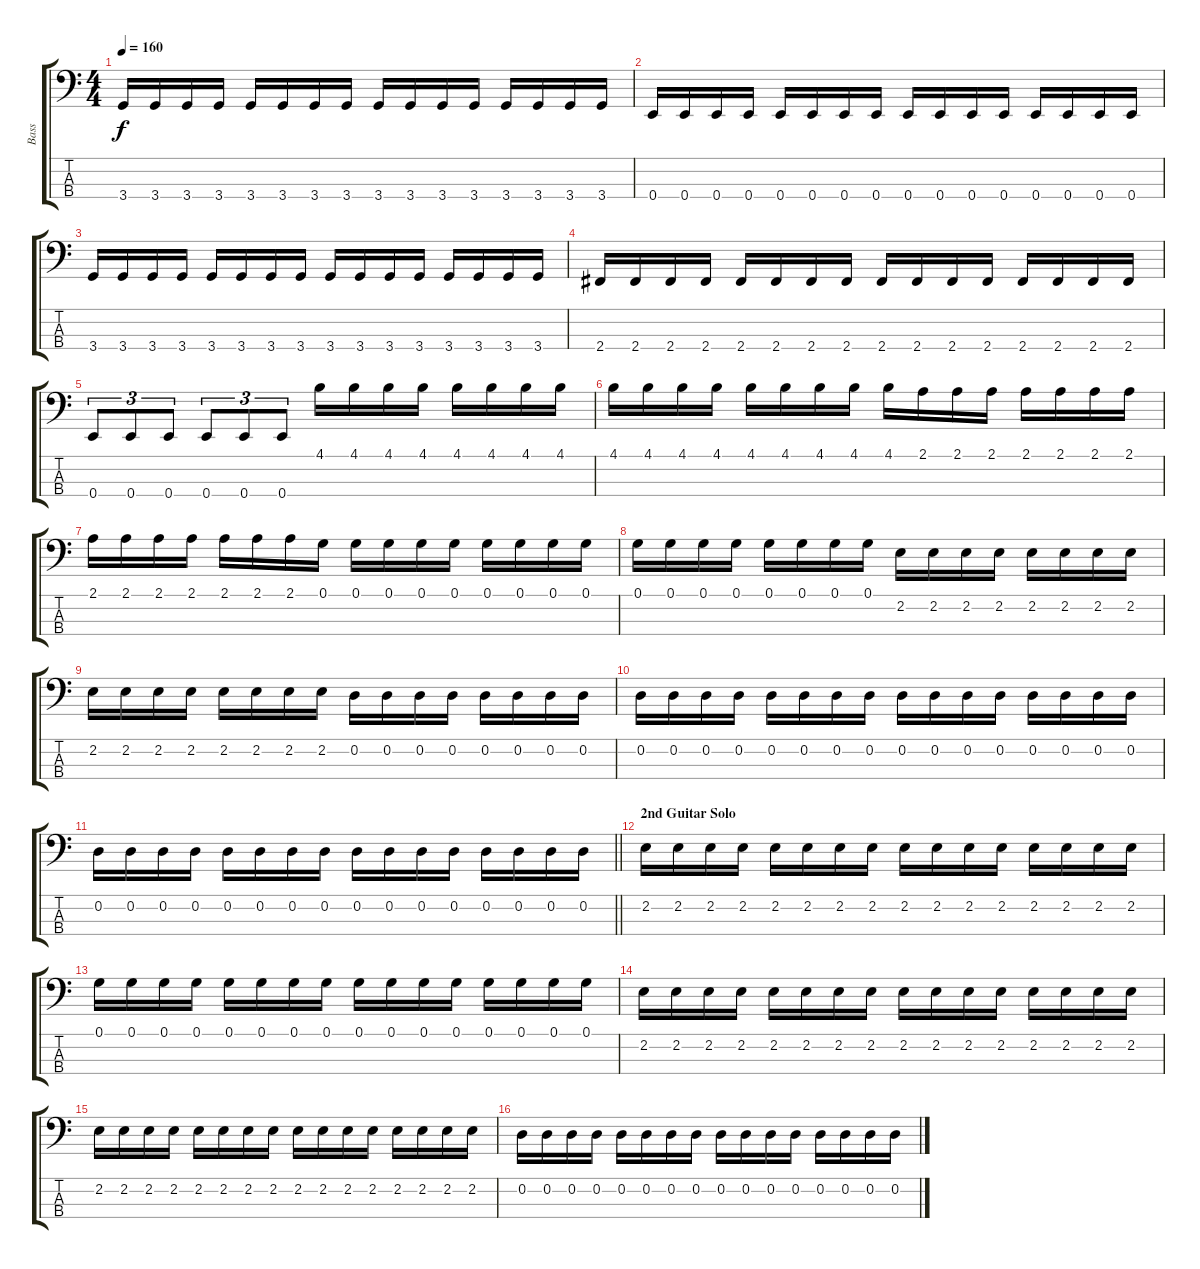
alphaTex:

\track ("Bass" "Bass") {instrument electricbassfinger}
\staff {score tabs}
\tuning (G2 D2 A1 E1) {hide}
\ts (4 4)
\tempo 160
\clef f4
\ks c
3.4.16{dy f} 3.4.16 3.4.16 3.4.16 3.4.16 3.4.16 3.4.16 3.4.16 3.4.16 3.4.16 3.4.16 3.4.16 3.4.16 3.4.16 3.4.16 3.4.16 |
0.4.16 0.4.16 0.4.16 0.4.16 0.4.16 0.4.16 0.4.16 0.4.16 0.4.16 0.4.16 0.4.16 0.4.16 0.4.16 0.4.16 0.4.16 0.4.16 |
3.4.16 3.4.16 3.4.16 3.4.16 3.4.16 3.4.16 3.4.16 3.4.16 3.4.16 3.4.16 3.4.16 3.4.16 3.4.16 3.4.16 3.4.16 3.4.16 |
2.4.16 2.4.16 2.4.16 2.4.16 2.4.16 2.4.16 2.4.16 2.4.16 2.4.16 2.4.16 2.4.16 2.4.16 2.4.16 2.4.16 2.4.16 2.4.16 |
0.4.8{tu (3 2)} 0.4.8{tu (3 2)} 0.4.8{tu (3 2)} 0.4.8{tu (3 2)} 0.4.8{tu (3 2)} 0.4.8{tu (3 2)} 4.1.16 4.1.16 4.1.16 4.1.16 4.1.16 4.1.16 4.1.16 4.1.16 |
4.1.16 4.1.16 4.1.16 4.1.16 4.1.16 4.1.16 4.1.16 4.1.16 4.1.16 2.1.16 2.1.16 2.1.16 2.1.16 2.1.16 2.1.16 2.1.16 |
2.1.16 2.1.16 2.1.16 2.1.16 2.1.16 2.1.16 2.1.16 0.1.16 0.1.16 0.1.16 0.1.16 0.1.16 0.1.16 0.1.16 0.1.16 0.1.16 |
0.1.16 0.1.16 0.1.16 0.1.16 0.1.16 0.1.16 0.1.16 0.1.16 2.2.16 2.2.16 2.2.16 2.2.16 2.2.16 2.2.16 2.2.16 2.2.16 |
2.2.16 2.2.16 2.2.16 2.2.16 2.2.16 2.2.16 2.2.16 2.2.16 0.2.16 0.2.16 0.2.16 0.2.16 0.2.16 0.2.16 0.2.16 0.2.16 |
0.2.16 0.2.16 0.2.16 0.2.16 0.2.16 0.2.16 0.2.16 0.2.16 0.2.16 0.2.16 0.2.16 0.2.16 0.2.16 0.2.16 0.2.16 0.2.16 |
\barLineRight lightlight
0.2.16 0.2.16 0.2.16 0.2.16 0.2.16 0.2.16 0.2.16 0.2.16 0.2.16 0.2.16 0.2.16 0.2.16 0.2.16 0.2.16 0.2.16 0.2.16 |
\section ("" "2nd Guitar Solo")
2.2.16 2.2.16 2.2.16 2.2.16 2.2.16 2.2.16 2.2.16 2.2.16 2.2.16 2.2.16 2.2.16 2.2.16 2.2.16 2.2.16 2.2.16 2.2.16 |
0.1.16 0.1.16 0.1.16 0.1.16 0.1.16 0.1.16 0.1.16 0.1.16 0.1.16 0.1.16 0.1.16 0.1.16 0.1.16 0.1.16 0.1.16 0.1.16 |
2.2.16 2.2.16 2.2.16 2.2.16 2.2.16 2.2.16 2.2.16 2.2.16 2.2.16 2.2.16 2.2.16 2.2.16 2.2.16 2.2.16 2.2.16 2.2.16 |
2.2.16 2.2.16 2.2.16 2.2.16 2.2.16 2.2.16 2.2.16 2.2.16 2.2.16 2.2.16 2.2.16 2.2.16 2.2.16 2.2.16 2.2.16 2.2.16 |
0.2.16 0.2.16 0.2.16 0.2.16 0.2.16 0.2.16 0.2.16 0.2.16 0.2.16 0.2.16 0.2.16 0.2.16 0.2.16 0.2.16 0.2.16 0.2.16
